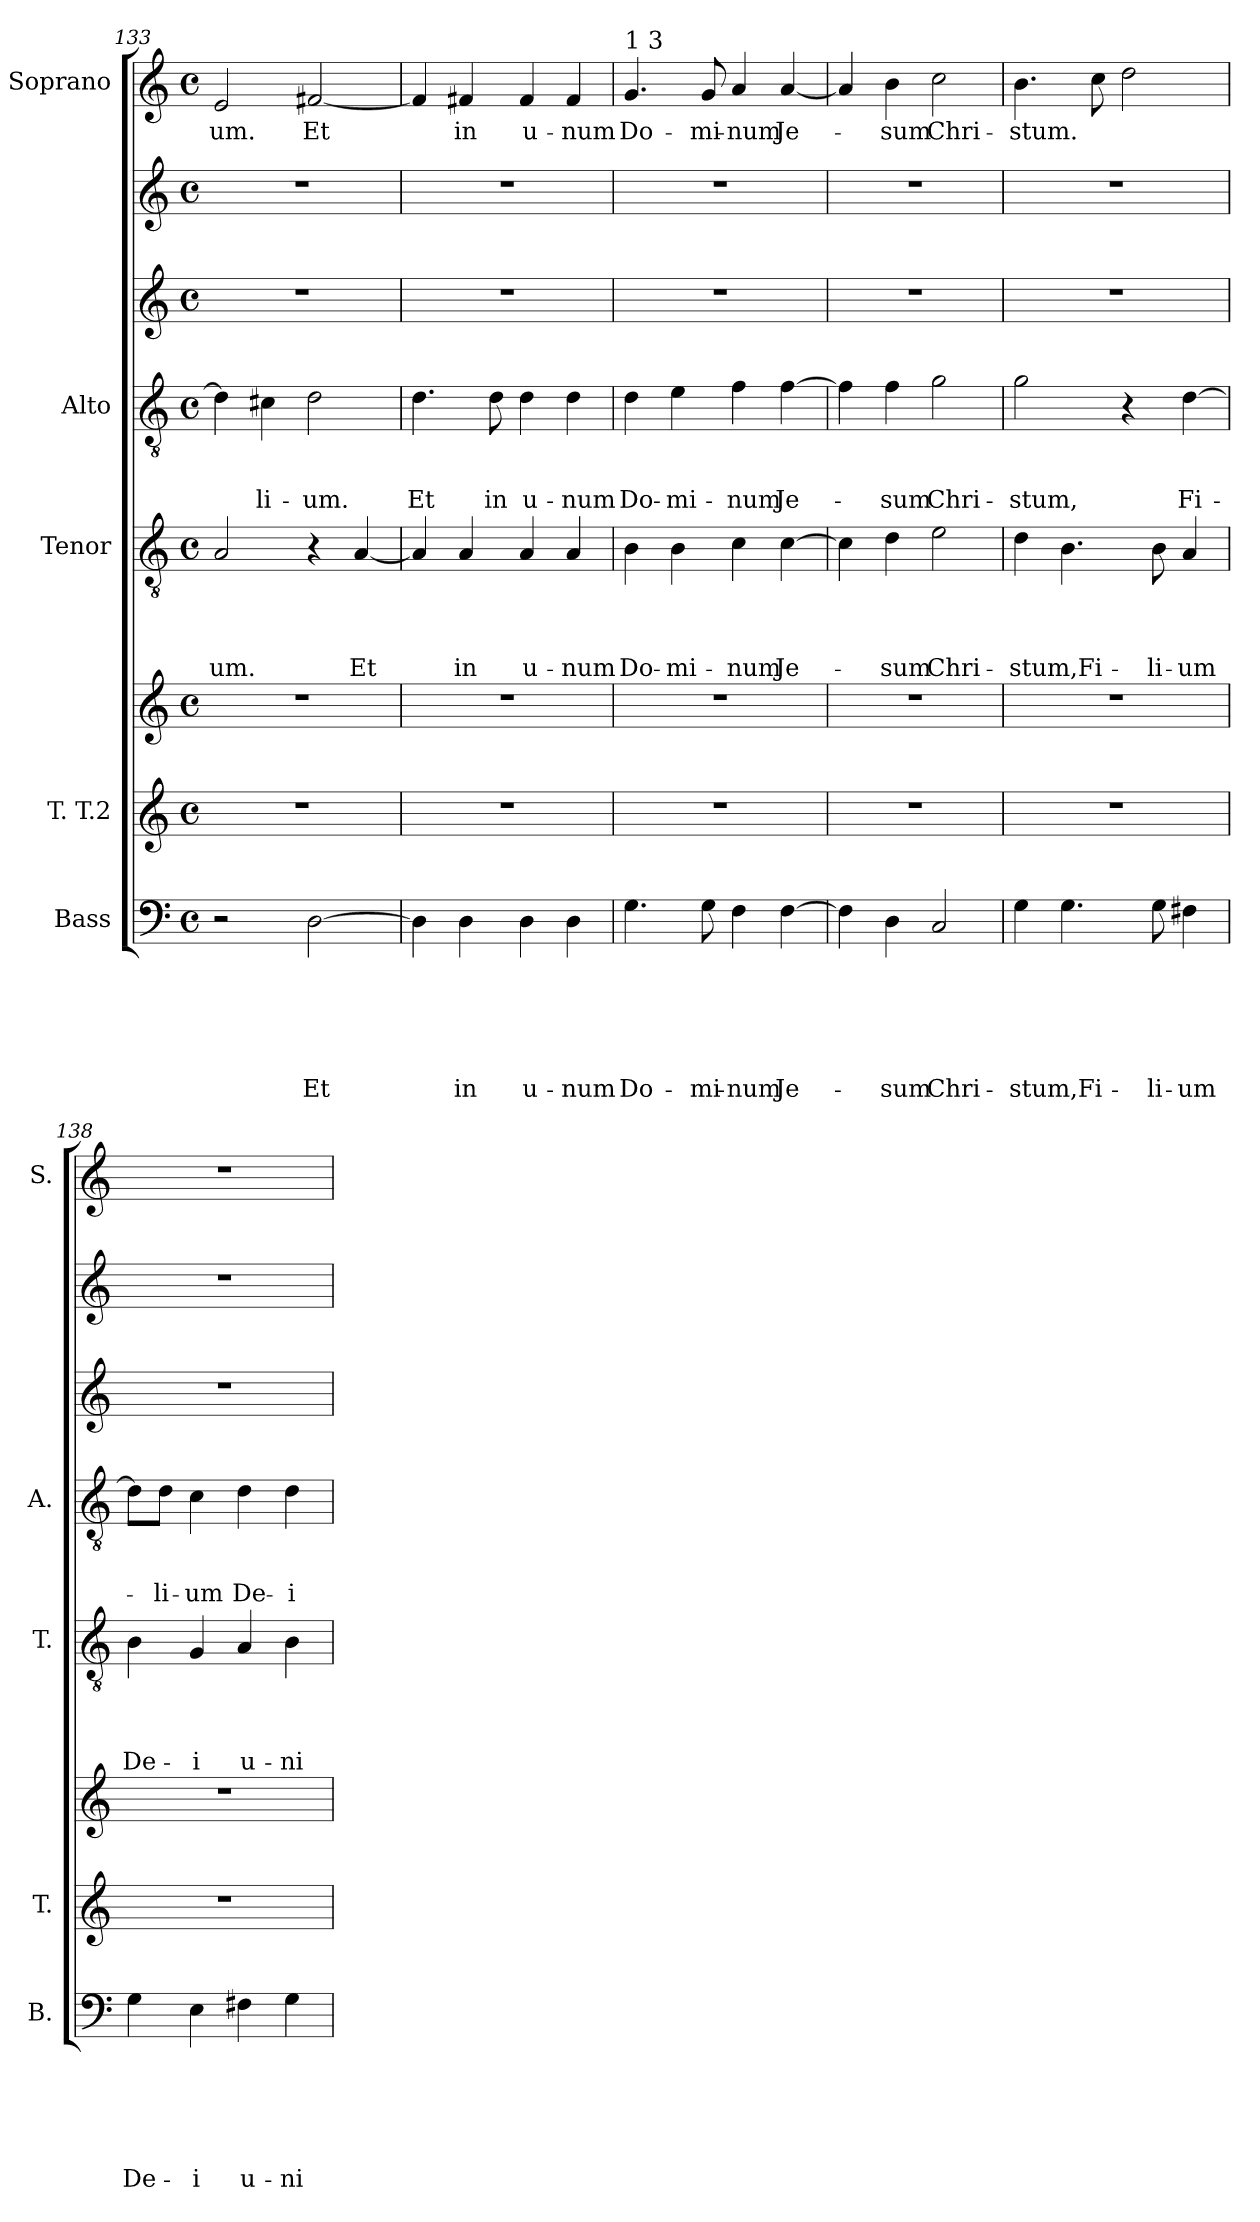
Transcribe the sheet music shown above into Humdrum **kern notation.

**kern	**text	**text	**text	**text	**text	**text	**kern	**kern	**kern	**text	**text	**text	**text	**kern	**text	**text	**text	**kern	**kern	**kern	**text
*part7	*part7	*part7	*part7	*part7	*part7	*part7	*part6	*part6	*part5	*part5	*part5	*part5	*part5	*part4	*part4	*part4	*part4	*part3	*part2	*part1	*part1
*staff8	*staff8	*staff8	*staff8	*staff8	*staff8	*staff8	*staff7	*staff6	*staff5	*staff5	*staff5	*staff5	*staff5	*staff4	*staff4	*staff4	*staff4	*staff3	*staff2	*staff1	*staff1
*I"Bass	*	*	*	*	*	*	*I"T. T.2	*	*I"Tenor	*	*	*	*	*I"Alto	*	*	*	*	*	*I"Soprano	*
*I'B.	*	*	*	*	*	*	*I'T.	*	*I'T.	*	*	*	*	*I'A.	*	*	*	*	*	*I'S.	*
*clefF4	*	*	*	*	*	*	*clefG2	*clefG2	*clefGv2	*	*	*	*	*clefGv2	*	*	*	*clefG2	*clefG2	*clefG2	*
*k[]	*	*	*	*	*	*	*k[]	*k[]	*k[]	*	*	*	*	*k[]	*	*	*	*k[]	*k[]	*k[]	*
*C:	*	*	*	*	*	*	*C:	*C:	*C:	*	*	*	*	*C:	*	*	*	*C:	*C:	*C:	*
*M4/4	*	*	*	*	*	*	*M4/4	*M4/4	*M4/4	*	*	*	*	*M4/4	*	*	*	*M4/4	*M4/4	*M4/4	*
*met(c)	*	*	*	*	*	*	*met(c)	*met(c)	*met(c)	*	*	*	*	*met(c)	*	*	*	*met(c)	*met(c)	*met(c)	*
=133	=133	=133	=133	=133	=133	=133	=133	=133	=133	=133	=133	=133	=133	=133	=133	=133	=133	=133	=133	=133	=133
!	!	!	!	!	!	!	!	!	!	!	!	!	!LO:LY:b	!	!	!	!	!	!	!	!LO:LY:b
2r	.	.	.	.	.	.	1r	1r	2A/	.	.	.	-um.	4d\]	.	.	.	1r	1r	2e/	-um.
!	!	!	!	!	!	!	!	!	!	!	!	!	!	!	!	!	!LO:LY:b	!	!	!	!
.	.	.	.	.	.	.	.	.	.	.	.	.	.	4c#X\	.	.	-li-	.	.	.	.
!	!	!	!	!	!	!LO:LY:b	!	!	!	!	!	!	!	!	!	!	!LO:LY:b	!	!	!	!LO:LY:b
[>2D\	.	.	.	.	.	Et	.	.	4r	.	.	.	.	2d\	.	.	-um.	.	.	[<2f#X/	Et
!	!	!	!	!	!	!	!	!	!	!	!	!	!LO:LY:b	!	!	!	!	!	!	!	!
.	.	.	.	.	.	.	.	.	[<4A/	.	.	.	Et	.	.	.	.	.	.	.	.
=134	=134	=134	=134	=134	=134	=134	=134	=134	=134	=134	=134	=134	=134	=134	=134	=134	=134	=134	=134	=134	=134
!	!	!	!	!	!	!	!	!	!	!	!	!	!	!	!	!	!LO:LY:b	!	!	!	!
4D\]	.	.	.	.	.	.	1r	1r	4A/]	.	.	.	.	4.d\	.	.	Et	1r	1r	4f#/]	.
!	!	!	!	!	!	!LO:LY:b	!	!	!	!	!	!	!LO:LY:b	!	!	!	!	!	!	!	!LO:LY:b
4D\	.	.	.	.	.	in	.	.	4A/	.	.	.	in	.	.	.	.	.	.	4f#X/	in
!	!	!	!	!	!	!	!	!	!	!	!	!	!	!	!	!	!LO:LY:b	!	!	!	!
.	.	.	.	.	.	.	.	.	.	.	.	.	.	8d\	.	.	in	.	.	.	.
!	!	!	!	!	!	!LO:LY:b	!	!	!	!	!	!	!LO:LY:b	!	!	!	!LO:LY:b	!	!	!	!LO:LY:b
4D\	.	.	.	.	.	u-	.	.	4A/	.	.	.	u-	4d\	.	.	u-	.	.	4f#/	u-
!	!	!	!	!	!	!LO:LY:b	!	!	!	!	!	!	!LO:LY:b	!	!	!	!LO:LY:b	!	!	!	!LO:LY:b
4D\	.	.	.	.	.	-num	.	.	4A/	.	.	.	-num	4d\	.	.	-num	.	.	4f#/	-num
!!LO:LB:g=z
=135	=135	=135	=135	=135	=135	=135	=135	=135	=135	=135	=135	=135	=135	=135	=135	=135	=135	=135	=135	=135	=135
!	!	!	!	!	!	!	!	!	!	!	!	!	!	!	!	!	!	!	!	!LO:TX:a:t=1 3	!
!	!	!	!	!	!	!LO:LY:b	!	!	!	!	!	!	!LO:LY:b	!	!	!	!LO:LY:b	!	!	!	!LO:LY:b
4.G\	.	.	.	.	.	Do-	1r	1r	4B\	.	.	.	Do-	4d\	.	.	Do-	1r	1r	4.g/	Do-
!	!	!	!	!	!	!	!	!	!	!	!	!	!LO:LY:b	!	!	!	!LO:LY:b	!	!	!	!
.	.	.	.	.	.	.	.	.	4B\	.	.	.	-mi-	4e\	.	.	-mi-	.	.	.	.
!	!	!	!	!	!	!LO:LY:b	!	!	!	!	!	!	!	!	!	!	!	!	!	!	!LO:LY:b
8G\	.	.	.	.	.	-mi-	.	.	.	.	.	.	.	.	.	.	.	.	.	8g/	-mi-
!	!	!	!	!	!	!LO:LY:b	!	!	!	!	!	!	!LO:LY:b	!	!	!	!LO:LY:b	!	!	!	!LO:LY:b
4F\	.	.	.	.	.	-num	.	.	4c\	.	.	.	-num	4f\	.	.	-num	.	.	4a/	-num
!	!	!	!	!	!	!LO:LY:b	!	!	!	!	!	!	!LO:LY:b	!	!	!	!LO:LY:b	!	!	!	!LO:LY:b
[>4F\	.	.	.	.	.	Je-	.	.	[>4c\	.	.	.	Je-	[>4f\	.	.	Je-	.	.	[<4a/	Je-
=136	=136	=136	=136	=136	=136	=136	=136	=136	=136	=136	=136	=136	=136	=136	=136	=136	=136	=136	=136	=136	=136
4F\]	.	.	.	.	.	.	1r	1r	4c\]	.	.	.	.	4f\]	.	.	.	1r	1r	4a/]	.
!	!	!	!	!	!	!LO:LY:b	!	!	!	!	!	!	!LO:LY:b	!	!	!	!LO:LY:b	!	!	!	!LO:LY:b
4D\	.	.	.	.	.	-sum	.	.	4d\	.	.	.	-sum	4f\	.	.	-sum	.	.	4b\	-sum
!	!	!	!	!	!	!LO:LY:b	!	!	!	!	!	!	!LO:LY:b	!	!	!	!LO:LY:b	!	!	!	!LO:LY:b
2C/	.	.	.	.	.	Chri-	.	.	2e\	.	.	.	Chri-	2g\	.	.	Chri-	.	.	2cc\	Chri-
=137	=137	=137	=137	=137	=137	=137	=137	=137	=137	=137	=137	=137	=137	=137	=137	=137	=137	=137	=137	=137	=137
!	!	!	!	!	!	!LO:LY:b	!	!	!	!	!	!	!LO:LY:b	!	!	!	!LO:LY:b	!	!	!	!LO:LY:b
4G\	.	.	.	.	.	-stum,Fi-	1r	1r	4d\	.	.	.	-stum,Fi-	2g\	.	.	-stum,	1r	1r	4.b\	-stum.
4.G\	.	.	.	.	.	.	.	.	4.B\	.	.	.	.	.	.	.	.	.	.	.	.
.	.	.	.	.	.	.	.	.	.	.	.	.	.	.	.	.	.	.	.	8cc\	.
.	.	.	.	.	.	.	.	.	.	.	.	.	.	4r	.	.	.	.	.	2dd\	.
!	!	!	!	!	!	!LO:LY:b	!	!	!	!	!	!	!LO:LY:b	!	!	!	!	!	!	!	!
8G\	.	.	.	.	.	-li-	.	.	8B\	.	.	.	-li-	.	.	.	.	.	.	.	.
!	!	!	!	!	!	!LO:LY:b	!	!	!	!	!	!	!LO:LY:b	!	!	!	!LO:LY:b	!	!	!	!
4F#X\	.	.	.	.	.	-um	.	.	4A/	.	.	.	-um	[>4d\	.	.	Fi-	.	.	.	.
=138	=138	=138	=138	=138	=138	=138	=138	=138	=138	=138	=138	=138	=138	=138	=138	=138	=138	=138	=138	=138	=138
!	!	!	!	!	!	!LO:LY:b	!	!	!	!	!	!	!LO:LY:b	!	!	!	!	!	!	!	!
4G\	.	.	.	.	.	De-	1r	1r	4B\	.	.	.	De-	8d\L]	.	.	.	1r	1r	1r	.
!	!	!	!	!	!	!	!	!	!	!	!	!	!	!	!	!	!LO:LY:b	!	!	!	!
.	.	.	.	.	.	.	.	.	.	.	.	.	.	8d\J	.	.	-li-	.	.	.	.
!	!	!	!	!	!	!LO:LY:b	!	!	!	!	!	!	!LO:LY:b	!	!	!	!LO:LY:b	!	!	!	!
4E\	.	.	.	.	.	-i	.	.	4G/	.	.	.	-i	4c\	.	.	-um	.	.	.	.
!	!	!	!	!	!	!LO:LY:b	!	!	!	!	!	!	!LO:LY:b	!	!	!	!LO:LY:b	!	!	!	!
4F#X\	.	.	.	.	.	u-	.	.	4A/	.	.	.	u-	4d\	.	.	De-	.	.	.	.
!	!	!	!	!	!	!LO:LY:b	!	!	!	!	!	!	!LO:LY:b	!	!	!	!LO:LY:b	!	!	!	!
4G\	.	.	.	.	.	-ni-	.	.	4B\	.	.	.	-ni-	4d\	.	.	-i	.	.	.	.
=	=	=	=	=	=	=	=	=	=	=	=	=	=	=	=	=	=	=	=	=	=
*-	*-	*-	*-	*-	*-	*-	*-	*-	*-	*-	*-	*-	*-	*-	*-	*-	*-	*-	*-	*-	*-
